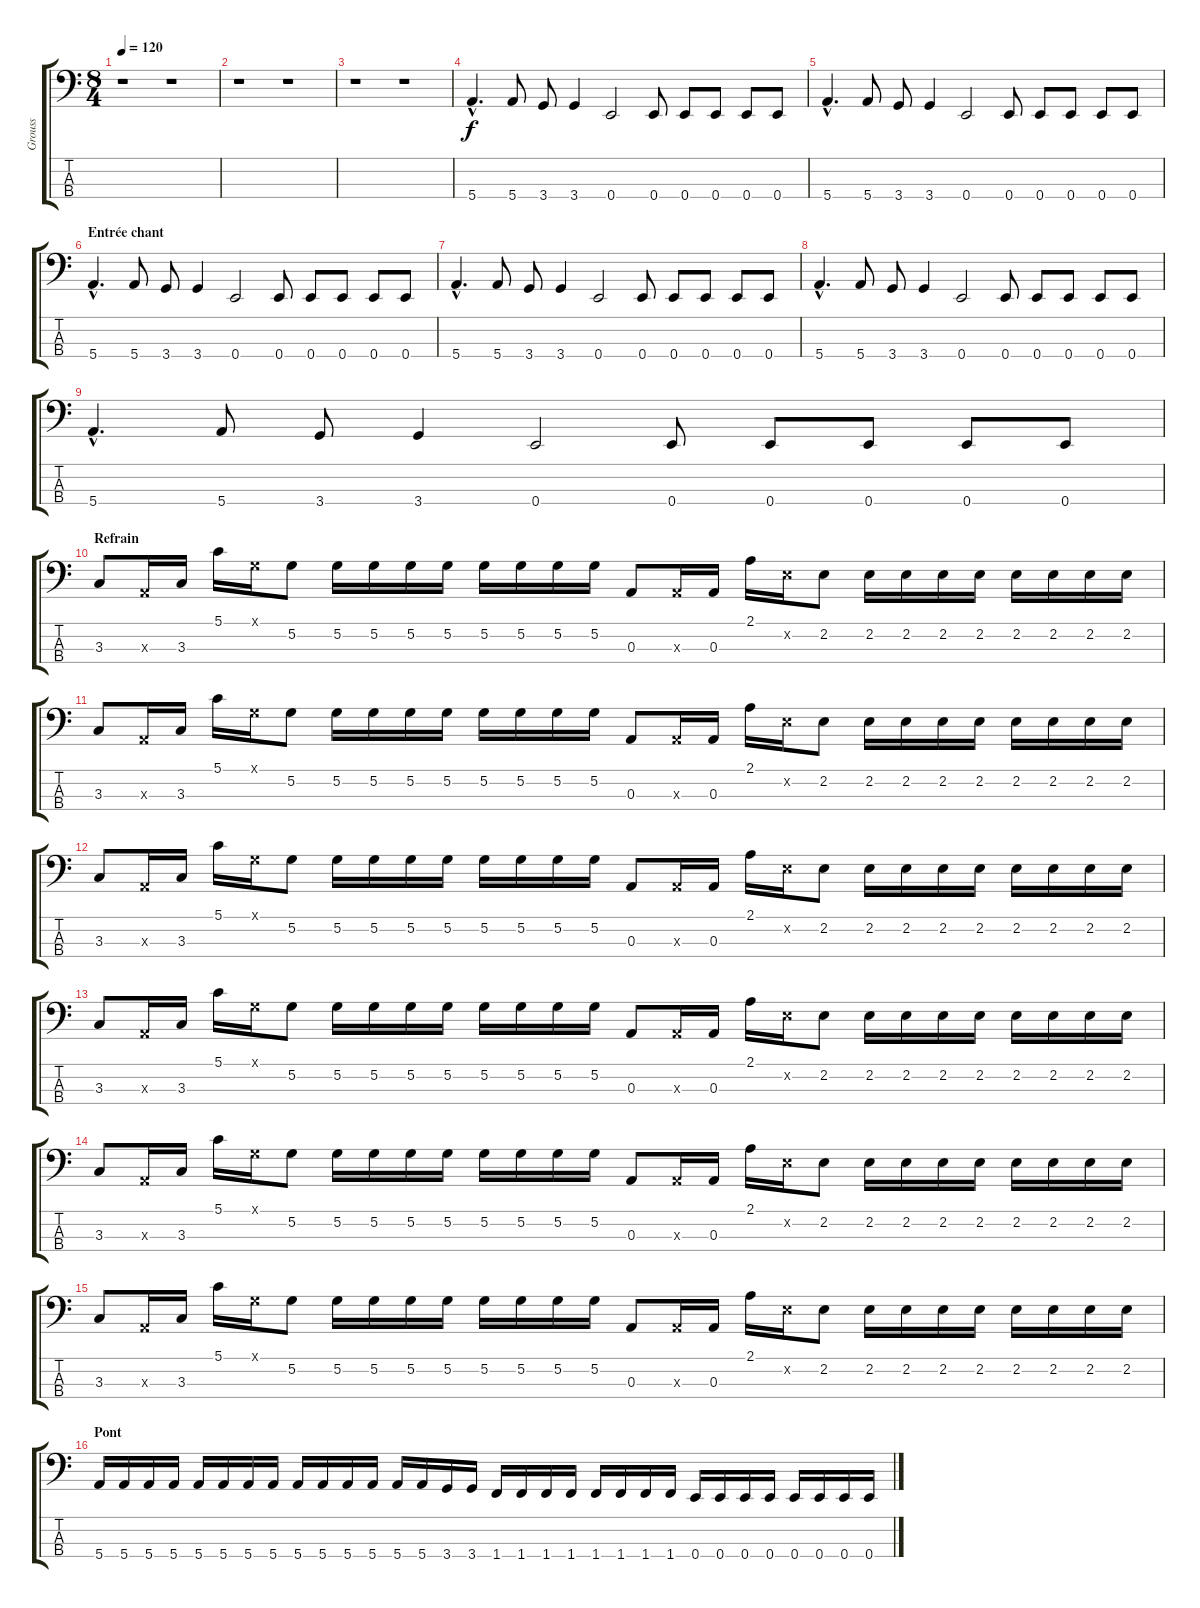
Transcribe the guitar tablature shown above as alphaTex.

\track ("Grouss" "Grouss") {instrument electricbassfinger}
\staff {score tabs}
\tuning (G2 D2 A1 E1) {hide}
\ts (8 4)
\tempo 120
\clef f4
\ks c
r.1{dy f instrument electricbassfinger} r.1 |
r.1 r.1 |
r.1 r.1 |
5.4{hac}.4{d} 5.4.8 3.4.8 3.4.4 0.4.2 0.4.8 0.4.8 0.4.8 0.4.8 0.4.8 |
5.4{hac}.4{d} 5.4.8 3.4.8 3.4.4 0.4.2 0.4.8 0.4.8 0.4.8 0.4.8 0.4.8 |
\section ("" "Entrée chant")
5.4{hac}.4{d} 5.4.8 3.4.8 3.4.4 0.4.2 0.4.8 0.4.8 0.4.8 0.4.8 0.4.8 |
5.4{hac}.4{d} 5.4.8 3.4.8 3.4.4 0.4.2 0.4.8 0.4.8 0.4.8 0.4.8 0.4.8 |
5.4{hac}.4{d} 5.4.8 3.4.8 3.4.4 0.4.2 0.4.8 0.4.8 0.4.8 0.4.8 0.4.8 |
5.4{hac}.4{d} 5.4.8 3.4.8 3.4.4 0.4.2 0.4.8 0.4.8 0.4.8 0.4.8 0.4.8 |
\section ("" "Refrain")
3.3.8{instrument slapbass1} 0.3{x}.16 3.3.16 5.1.16 0.1{x}.16 5.2.8 5.2.16 5.2.16 5.2.16 5.2.16 5.2.16 5.2.16 5.2.16 5.2.16 0.3.8 0.3{x}.16 0.3.16 2.1.16 2.2{x}.16 2.2.8 2.2.16 2.2.16 2.2.16 2.2.16 2.2.16 2.2.16 2.2.16 2.2.16 |
3.3.8{instrument slapbass1} 0.3{x}.16 3.3.16 5.1.16 0.1{x}.16 5.2.8 5.2.16 5.2.16 5.2.16 5.2.16 5.2.16 5.2.16 5.2.16 5.2.16 0.3.8 0.3{x}.16 0.3.16 2.1.16 2.2{x}.16 2.2.8 2.2.16 2.2.16 2.2.16 2.2.16 2.2.16 2.2.16 2.2.16 2.2.16 |
3.3.8{instrument slapbass1} 0.3{x}.16 3.3.16 5.1.16 0.1{x}.16 5.2.8 5.2.16 5.2.16 5.2.16 5.2.16 5.2.16 5.2.16 5.2.16 5.2.16 0.3.8 0.3{x}.16 0.3.16 2.1.16 2.2{x}.16 2.2.8 2.2.16 2.2.16 2.2.16 2.2.16 2.2.16 2.2.16 2.2.16 2.2.16 |
3.3.8{instrument slapbass1} 0.3{x}.16 3.3.16 5.1.16 0.1{x}.16 5.2.8 5.2.16 5.2.16 5.2.16 5.2.16 5.2.16 5.2.16 5.2.16 5.2.16 0.3.8 0.3{x}.16 0.3.16 2.1.16 2.2{x}.16 2.2.8 2.2.16 2.2.16 2.2.16 2.2.16 2.2.16 2.2.16 2.2.16 2.2.16 |
3.3.8{instrument slapbass1} 0.3{x}.16 3.3.16 5.1.16 0.1{x}.16 5.2.8 5.2.16 5.2.16 5.2.16 5.2.16 5.2.16 5.2.16 5.2.16 5.2.16 0.3.8 0.3{x}.16 0.3.16 2.1.16 2.2{x}.16 2.2.8 2.2.16 2.2.16 2.2.16 2.2.16 2.2.16 2.2.16 2.2.16 2.2.16 |
3.3.8{instrument slapbass1} 0.3{x}.16 3.3.16 5.1.16 0.1{x}.16 5.2.8 5.2.16 5.2.16 5.2.16 5.2.16 5.2.16 5.2.16 5.2.16 5.2.16 0.3.8 0.3{x}.16 0.3.16 2.1.16 2.2{x}.16 2.2.8 2.2.16 2.2.16 2.2.16 2.2.16 2.2.16 2.2.16 2.2.16 2.2.16 |
\section ("" "Pont")
5.4.16{instrument electricbassfinger} 5.4.16 5.4.16 5.4.16 5.4.16 5.4.16 5.4.16 5.4.16 5.4.16 5.4.16 5.4.16 5.4.16 5.4.16 5.4.16 3.4.16 3.4.16 1.4.16 1.4.16 1.4.16 1.4.16 1.4.16 1.4.16 1.4.16 1.4.16 0.4.16 0.4.16 0.4.16 0.4.16 0.4.16 0.4.16 0.4.16 0.4.16
